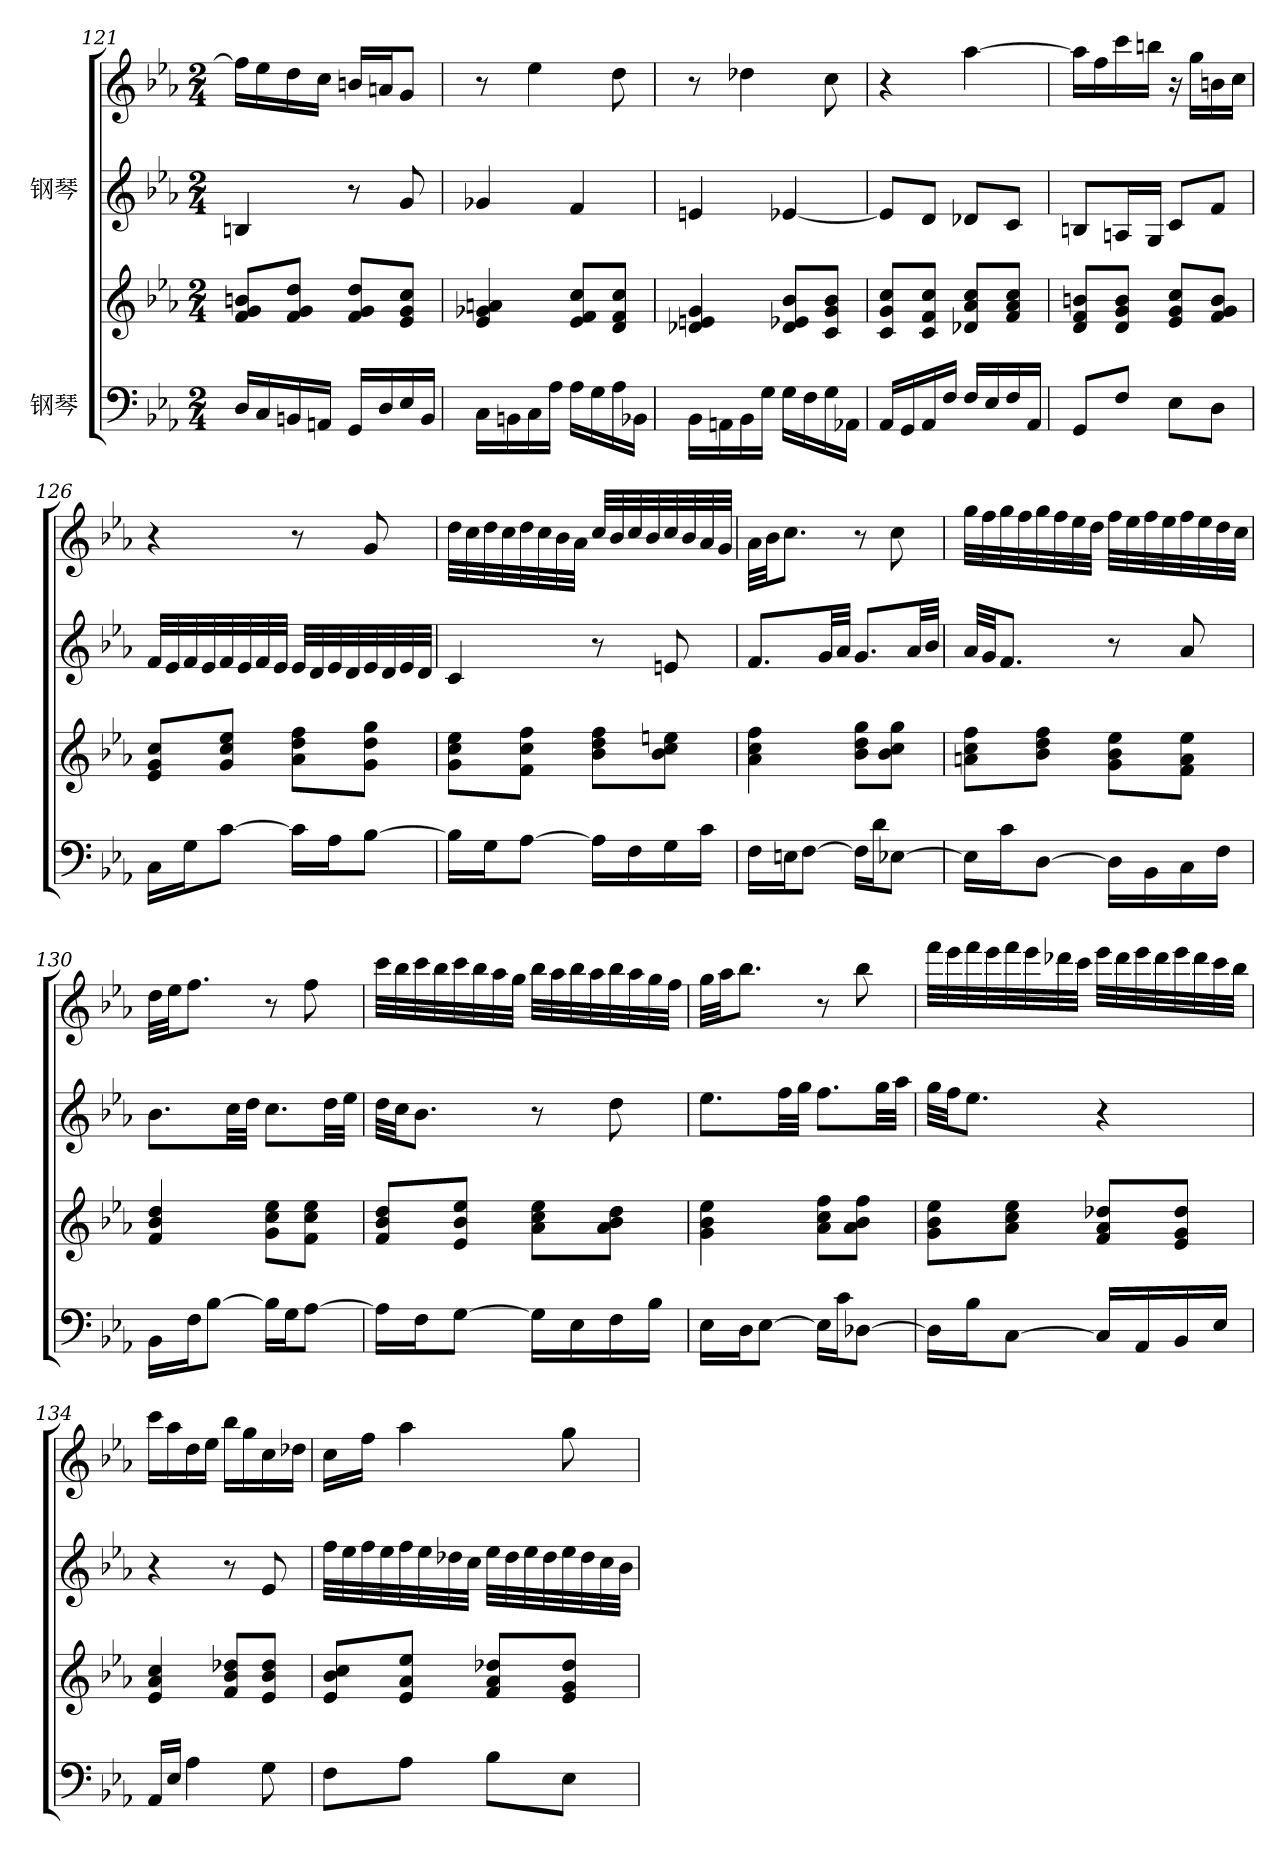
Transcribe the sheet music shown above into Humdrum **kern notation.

**kern	**kern	**kern	**kern
*part2	*part2	*part1	*part1
*staff4	*staff3	*staff2	*staff1
*I"钢琴	*	*I"钢琴	*
!!LO:LB:g=z
*clefF4	*clefG2	*clefG2	*clefG2
*k[b-e-a-]	*k[b-e-a-]	*k[b-e-a-]	*k[b-e-a-]
*M2/4	*M2/4	*M2/4	*M2/4
=121	=121	=121	=121
16D/LL	8f/ 8g/ 8bn/L	4Bn/	16ff\LL]
16C/	.	.	16ee-\
16BBn/	8f/ 8g/ 8dd/J	.	16dd\
16AAn/JJ	.	.	16cc\JJ
16GG/LL	8f/ 8g/ 8dd/L	8r	16bn/LL
16D/	.	.	16an/J
16E-/	8e-/ 8g/ 8cc/J	8g/	8g/J
16BB/JJ	.	.	.
=122	=122	=122	=122
16C\LL	4e-/ 4g-X/ 4an/	4g-X/	8r
16BBn\	.	.	.
16C\	.	.	4ee-\
16A-\JJ	.	.	.
16A-\LL	8e-/ 8f/ 8cc/L	4f/	.
16G\	.	.	.
16A-\	8d/ 8f/ 8cc/J	.	8dd\
16BB-X\JJ	.	.	.
=123	=123	=123	=123
16BB-\LL	4d-X/ 4en/ 4g/	4en/	8r
16AAn\	.	.	.
16BB-\	.	.	4dd-X\
16G\JJ	.	.	.
16G\LL	8d-/ 8e-X/ 8b-/L	[4e-X/	.
16F\	.	.	.
16G\	8c/ 8g/ 8b-/J	.	8cc\
16AA-X\JJ	.	.	.
=124	=124	=124	=124
16AA-/LL	8c/ 8g/ 8cc/L	8e-/L]	4r
16GG/	.	.	.
16AA-/	8c/ 8f/ 8cc/J	8d/J	.
16F/JJ	.	.	.
16F/LL	8d-X/ 8a-/ 8cc/L	8d-X/L	[4aa-\
16E-/	.	.	.
16F/	8f/ 8a-/ 8cc/J	8c/J	.
16AA-/JJ	.	.	.
!!LO:PB:g=z
=125	=125	=125	=125
8GG/L	8d/ 8f/ 8bn/L	8Bn/L	16aa-\LL]
.	.	.	16ff\
8F/J	8d/ 8g/ 8b/J	16An/L	16ccc\
.	.	16G/JJ	16bbn\JJ
8E-\L	8e-/ 8g/ 8cc/L	8c/L	16r
.	.	.	16gg\LL
8D\J	8f/ 8g/ 8b/J	8f/J	16bn\
.	.	.	16cc\JJ
=126	=126	=126	=126
16C\LL	8e-/ 8g/ 8cc/L	32f/LLL	4r
.	.	32e-/	.
16G\J	.	32f/	.
.	.	32e-/	.
[8c\J	8g/ 8cc/ 8ee-/J	32f/	.
.	.	32e-/	.
.	.	32f/	.
.	.	32e-/JJJ	.
16c\LL]	8a-\ 8dd\ 8ff\L	32e-/LLL	8r
.	.	32d/	.
16A-\J	.	32e-/	.
.	.	32d/	.
[8B-\J	8g\ 8dd\ 8gg\J	32e-/	8g/
.	.	32d/	.
.	.	32e-/	.
.	.	32d/JJJ	.
=127	=127	=127	=127
16B-\LL]	8g\ 8cc\ 8ee-\L	4c/	32dd\LLL
.	.	.	32cc\
16G\J	.	.	32dd\
.	.	.	32cc\
[8A-\J	8f\ 8cc\ 8ff\J	.	32dd\
.	.	.	32cc\
.	.	.	32b-\
.	.	.	32a-\JJJ
16A-\LL]	8b-\ 8dd\ 8ff\L	8r	32cc/LLL
.	.	.	32b-/
16F\	.	.	32cc/
.	.	.	32b-/
16G\	8b-\ 8cc\ 8een\J	8en/	32cc/
.	.	.	32b-/
16c\JJ	.	.	32a-/
.	.	.	32g/JJJ
!!LO:LB:g=z
=128	=128	=128	=128
16F\LL	4a-\ 4cc\ 4ff\	8.f/L	32a-\LLL
.	.	.	32b-\JJ
16En\J	.	.	8.cc\J
[8F\J	.	.	.
.	.	32g/LL	.
.	.	32a-/JJJ	.
16F\LL]	8b-\ 8dd\ 8gg\L	8.g/L	8r
16d\J	.	.	.
[8E-X\J	8b-\ 8cc\ 8gg\J	.	8cc\
.	.	32a-/LL	.
.	.	32b-/JJJ	.
=129	=129	=129	=129
16E-\LL]	8an\ 8cc\ 8ff\L	32a-/LLL	32gg\LLL
.	.	32g/JJ	32ff\
16c\J	.	8.f/J	32gg\
.	.	.	32ff\
[8D\J	8b-\ 8dd\ 8ff\J	.	32gg\
.	.	.	32ff\
.	.	.	32ee-\
.	.	.	32dd\JJJ
16D\LL]	8g\ 8b-\ 8ee-\L	8r	32ff\LLL
.	.	.	32ee-\
16BB-\	.	.	32ff\
.	.	.	32ee-\
16C\	8f\ 8a\ 8ee-\J	8a-/	32ff\
.	.	.	32ee-\
16F\JJ	.	.	32dd\
.	.	.	32cc\JJJ
=130	=130	=130	=130
16BB-\LL	4f/ 4b-/ 4dd/	8.b-\L	32dd\LLL
.	.	.	32ee-\JJ
16F\J	.	.	8.ff\J
[8B-\J	.	.	.
.	.	32cc\LL	.
.	.	32dd\JJJ	.
16B-\LL]	8g\ 8cc\ 8ee-\L	8.cc\L	8r
16G\J	.	.	.
[8A-\J	8f\ 8cc\ 8ee-\J	.	8ff\
.	.	32dd\LL	.
.	.	32ee-\JJJ	.
!!LO:LB:g=z
=131	=131	=131	=131
16A-\LL]	8f/ 8b-/ 8dd/L	32dd\LLL	32ccc\LLL
.	.	32cc\JJ	32bb-\
16F\J	.	8.b-\J	32ccc\
.	.	.	32bb-\
[8G\J	8e-/ 8b-/ 8ee-/J	.	32ccc\
.	.	.	32bb-\
.	.	.	32aa-\
.	.	.	32gg\JJJ
16G\LL]	8a-\ 8cc\ 8ee-\L	8r	32bb-\LLL
.	.	.	32aa-\
16E-\	.	.	32bb-\
.	.	.	32aa-\
16F\	8a-\ 8b-\ 8dd\J	8dd\	32bb-\
.	.	.	32aa-\
16B-\JJ	.	.	32gg\
.	.	.	32ff\JJJ
=132	=132	=132	=132
16E-\LL	4g\ 4b-\ 4ee-\	8.ee-\L	32gg\LLL
.	.	.	32aa-\JJ
16D\J	.	.	8.bb-\J
[8E-\J	.	.	.
.	.	32ff\LL	.
.	.	32gg\JJJ	.
16E-\LL]	8a-\ 8cc\ 8ff\L	8.ff\L	8r
16c\J	.	.	.
[8D-X\J	8a-\ 8b-\ 8ff\J	.	8bb-\
.	.	32gg\LL	.
.	.	32aa-\JJJ	.
!!LO:PB:g=z
=133	=133	=133	=133
16D-\LL]	8g\ 8b-\ 8ee-\L	32gg\LLL	32fff\LLL
.	.	32ff\JJ	32eee-\
16B-\J	.	8.ee-\J	32fff\
.	.	.	32eee-\
[8C\J	8a-\ 8cc\ 8ee-\J	.	32fff\
.	.	.	32eee-\
.	.	.	32ddd-X\
.	.	.	32ccc\JJJ
16C/LL]	8f/ 8a-/ 8dd-X/L	4r	32eee-\LLL
.	.	.	32ddd-\
16AA-/	.	.	32eee-\
.	.	.	32ddd-\
16BB-/	8e-/ 8g/ 8dd-/J	.	32eee-\
.	.	.	32ddd-\
16E-/JJ	.	.	32ccc\
.	.	.	32bb-\JJJ
=134	=134	=134	=134
16AA-/LL	4e-/ 4a-/ 4cc/	4r	16ccc\LL
16E-/JJ	.	.	16aa-\
4A-\	.	.	16dd\
.	.	.	16ee-\JJ
.	8f/ 8b-/ 8dd-X/L	8r	16bb-\LL
.	.	.	16gg\
8G\	8e-/ 8b-/ 8dd-/J	8e-/	16cc\
.	.	.	16dd-X\JJ
!!LO:LB:g=z
=135	=135	=135	=135
8F\L	8e-/ 8b-/ 8cc/L	32ff\LLL	16cc\LL
.	.	32ee-\	.
.	.	32ff\	16ff\JJ
.	.	32ee-\	.
8A-\J	8e-/ 8a-/ 8ee-/J	32ff\	4aa-\
.	.	32ee-\	.
.	.	32dd-X\	.
.	.	32cc\JJJ	.
8B-\L	8f/ 8a-/ 8dd-X/L	32ee-\LLL	.
.	.	32dd-\	.
.	.	32ee-\	.
.	.	32dd-\	.
8E-\J	8e-/ 8g/ 8dd-/J	32ee-\	8gg\
.	.	32dd-\	.
.	.	32cc\	.
.	.	32b-\JJJ	.
=	=	=	=
*-	*-	*-	*-
